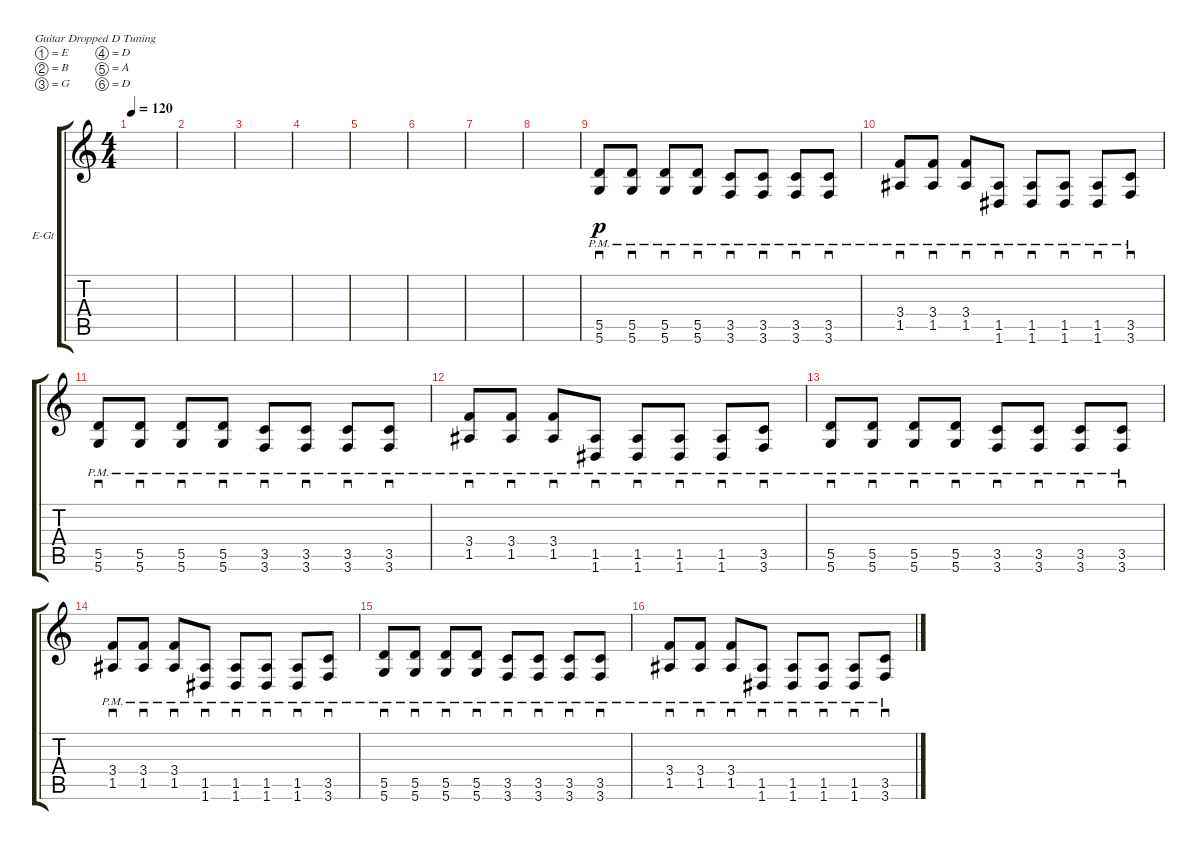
\bracketExtendMode groupsimilarinstruments
\firstSystemTrackNameOrientation horizontal
\otherSystemsTrackNameOrientation horizontal
\track ("Rhythm Guitar" "E-Gt") {instrument distortionguitar}
\staff {score tabs}
\tuning (E4 B3 G3 D3 A2 D2)
\ts (4 4)
\tempo 120
\clef g2
\ks c
|
|
|
|
|
|
|
|
(5.6{pm} 5.5{pm}).8{sd dy p} (5.6{pm} 5.5{pm}).8{sd} (5.6{pm} 5.5{pm}).8{sd} (5.6{pm} 5.5{pm}).8{sd} (3.6{pm} 3.5{pm}).8{sd} (3.6{pm} 3.5{pm}).8{sd} (3.6{pm} 3.5{pm}).8{sd} (3.6{pm} 3.5{pm}).8{sd} |
(1.5{pm} 3.4{pm}).8{sd} (1.5{pm} 3.4{pm}).8{sd} (1.5{pm} 3.4{pm}).8{sd} (1.6{pm} 1.5{pm}).8{sd} (1.6{pm} 1.5{pm}).8{sd} (1.6{pm} 1.5{pm}).8{sd} (1.6{pm} 1.5{pm}).8{sd} (3.5{pm} 3.6{pm}).8{sd} |
(5.6{pm} 5.5{pm}).8{sd} (5.6{pm} 5.5{pm}).8{sd} (5.6{pm} 5.5{pm}).8{sd} (5.6{pm} 5.5{pm}).8{sd} (3.6{pm} 3.5{pm}).8{sd} (3.6{pm} 3.5{pm}).8{sd} (3.6{pm} 3.5{pm}).8{sd} (3.6{pm} 3.5{pm}).8{sd} |
(1.5{pm} 3.4{pm}).8{sd} (1.5{pm} 3.4{pm}).8{sd} (1.5{pm} 3.4{pm}).8{sd} (1.6{pm} 1.5{pm}).8{sd} (1.6{pm} 1.5{pm}).8{sd} (1.6{pm} 1.5{pm}).8{sd} (1.6{pm} 1.5{pm}).8{sd} (3.5{pm} 3.6{pm}).8{sd} |
(5.6{pm} 5.5{pm}).8{sd} (5.6{pm} 5.5{pm}).8{sd} (5.6{pm} 5.5{pm}).8{sd} (5.6{pm} 5.5{pm}).8{sd} (3.6{pm} 3.5{pm}).8{sd} (3.6{pm} 3.5{pm}).8{sd} (3.6{pm} 3.5{pm}).8{sd} (3.6{pm} 3.5{pm}).8{sd} |
(1.5{pm} 3.4{pm}).8{sd} (1.5{pm} 3.4{pm}).8{sd} (1.5{pm} 3.4{pm}).8{sd} (1.6{pm} 1.5{pm}).8{sd} (1.6{pm} 1.5{pm}).8{sd} (1.6{pm} 1.5{pm}).8{sd} (1.6{pm} 1.5{pm}).8{sd} (3.5{pm} 3.6{pm}).8{sd} |
(5.6{pm} 5.5{pm}).8{sd} (5.6{pm} 5.5{pm}).8{sd} (5.6{pm} 5.5{pm}).8{sd} (5.6{pm} 5.5{pm}).8{sd} (3.6{pm} 3.5{pm}).8{sd} (3.6{pm} 3.5{pm}).8{sd} (3.6{pm} 3.5{pm}).8{sd} (3.6{pm} 3.5{pm}).8{sd} |
(1.5{pm} 3.4{pm}).8{sd} (1.5{pm} 3.4{pm}).8{sd} (1.5{pm} 3.4{pm}).8{sd} (1.6{pm} 1.5{pm}).8{sd} (1.6{pm} 1.5{pm}).8{sd} (1.6{pm} 1.5{pm}).8{sd} (1.6{pm} 1.5{pm}).8{sd} (3.5{pm} 3.6{pm}).8{sd}
